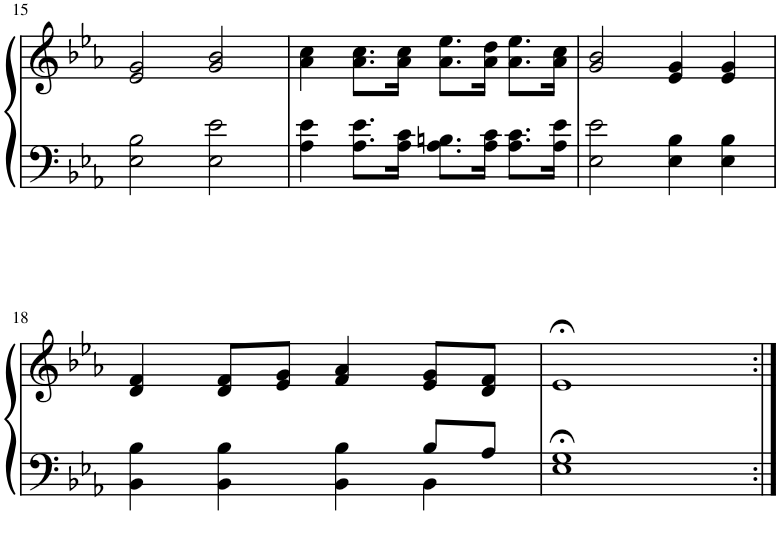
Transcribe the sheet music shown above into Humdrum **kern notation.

**kern	**kern
*part1	*part1
*staff2	*staff1
*I"Piano	*
*I'Pno.	*
!!LO:PB:g=z
*clefF4	*clefG2
*k[b-e-a-]	*k[b-e-a-]
*M4/4	*M4/4
=15	=15
2E-\ 2B-\	2e-/ 2g/
2E-\ 2e-\	2g/ 2b-/
=16	=16
4A-\ 4e-\	4a-\ 4cc\
8.A-\ 8.e-\L	8.a-\ 8.cc\L
16A-\ 16c\Jk	16a-\ 16cc\Jk
8.A-\ 8.Bn\L	8.a-\ 8.ee-\L
16A-\ 16c\Jk	16a-\ 16dd\Jk
8.A-\ 8.c\L	8.a-\ 8.ee-\L
16A-\ 16e-\Jk	16a-\ 16cc\Jk
=17	=17
2E-\ 2e-\	2g/ 2b-/
4E-\ 4B-\	4e-/ 4g/
4E-\ 4B-\	4e-/ 4g/
!!LO:LB:g=z
=18	=18
*^	*
2.ryy	4BB-\ 4B-\	4d/ 4f/
.	4BB-\ 4B-\	8d/ 8f/L
.	.	8e-/ 8g/J
.	4BB-\ 4B-\	4f/ 4a-/
8B-/L	4BB-\	8e-/ 8g/L
8A-/J	.	8d/ 8f/J
*v	*v	*
=19	=19
1E-;< 1G;<	1e-;<
=:|!	=:|!
*-	*-
